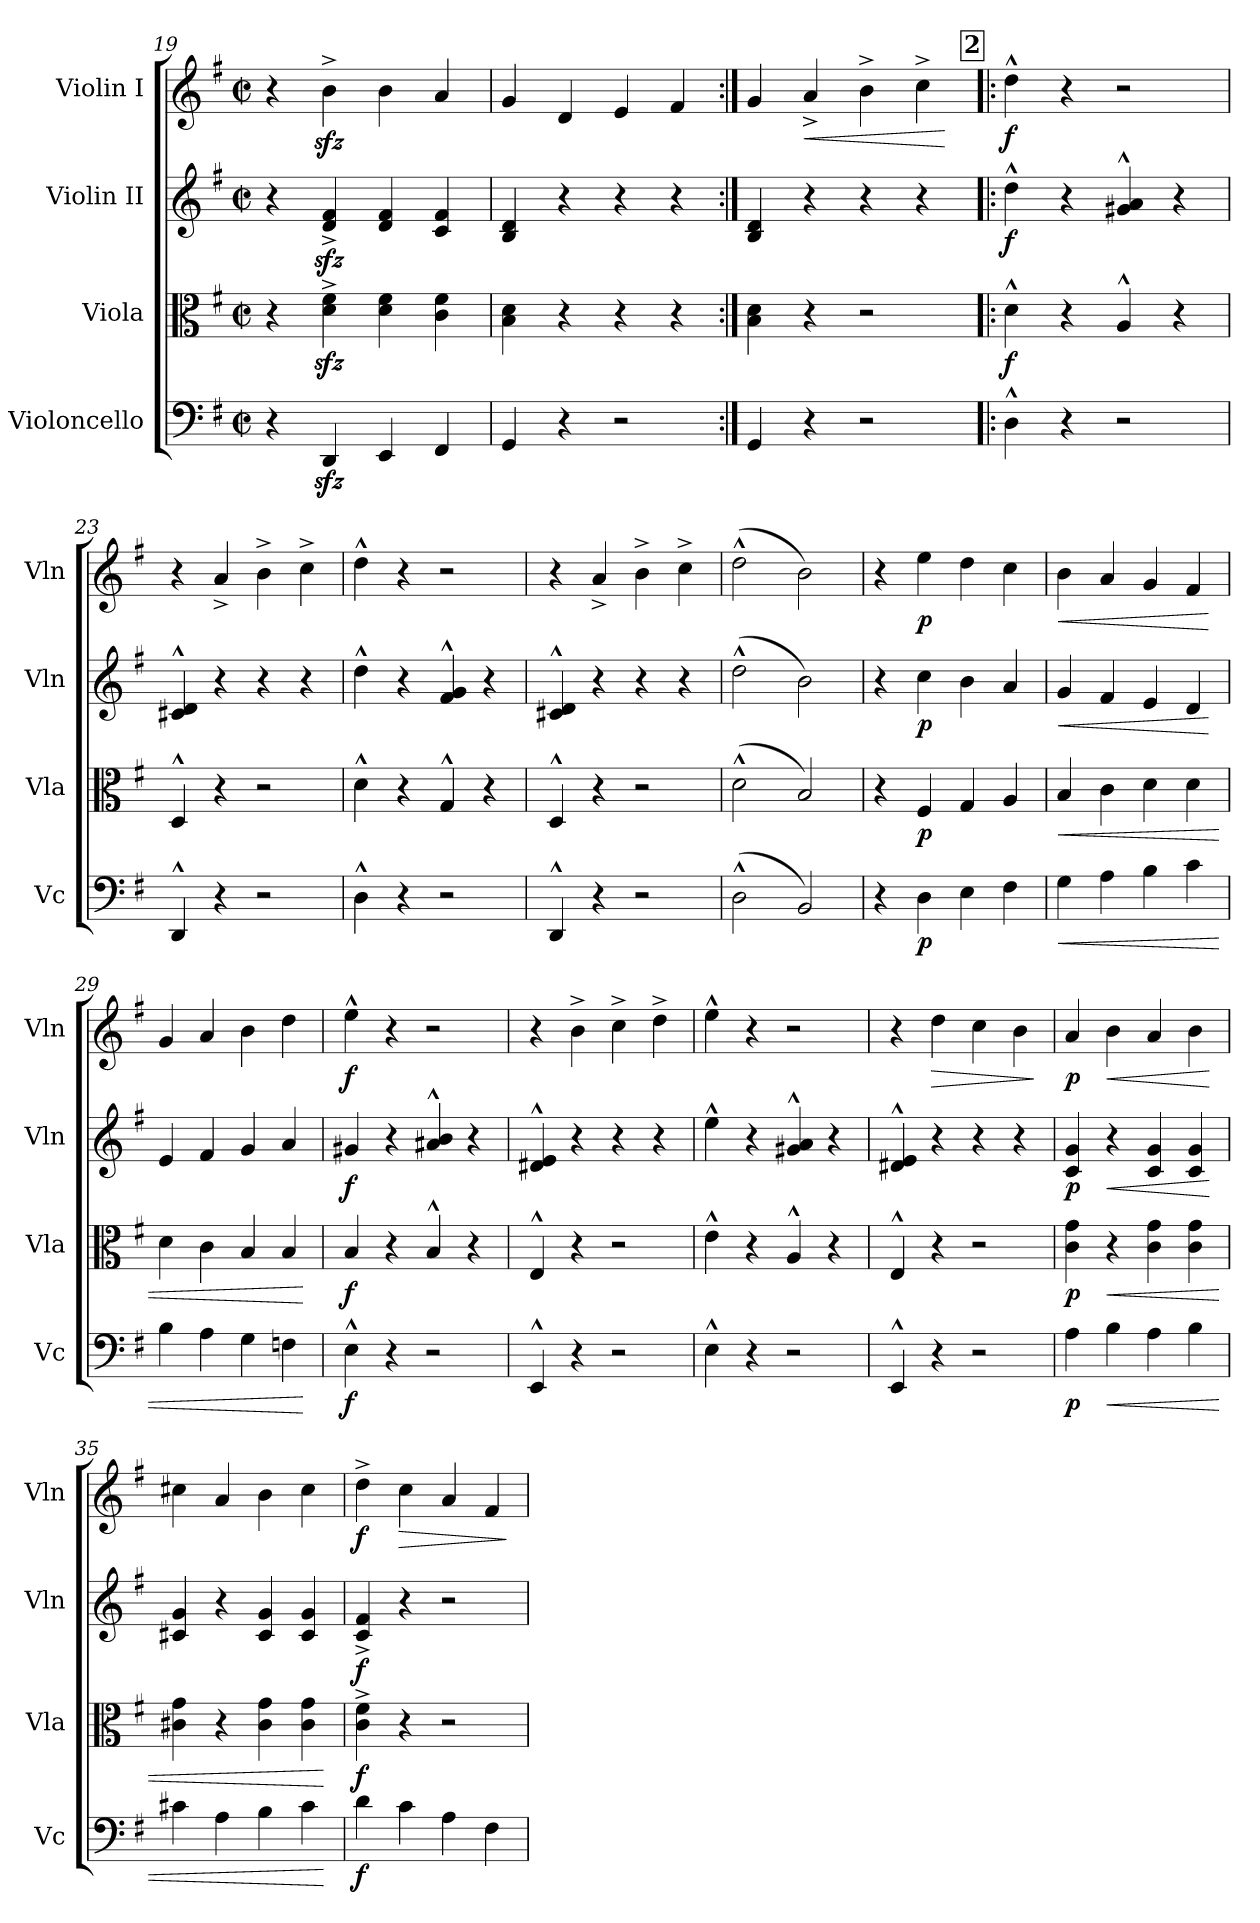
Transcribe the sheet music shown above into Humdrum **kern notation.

**kern	**dynam	**kern	**dynam	**kern	**dynam	**kern	**dynam
*part4	*part4	*part3	*part3	*part2	*part2	*part1	*part1
*staff4	*staff4	*staff3	*staff3	*staff2	*staff2	*staff1	*staff1
*I"Violoncello	*	*I"Viola	*	*I"Violin II	*	*I"Violin I	*
*I'Vc	*	*I'Vla	*	*I'Vln	*	*I'Vln	*
*clefF4	*	*clefC3	*	*clefG2	*	*clefG2	*
*k[f#]	*	*k[f#]	*	*k[f#]	*	*k[f#]	*
*M2/2	*	*M2/2	*	*M2/2	*	*M2/2	*
*met(c|)	*	*met(c|)	*	*met(c|)	*	*met(c|)	*
=19	=19	=19	=19	=19	=19	=19	=19
4r	.	4r	.	4r	.	4r	.
4DDzz</	.	4d\zz<^ 4f#\zz<^	.	4d/zz<^ 4f#/zz<^	.	4bzz<^\	.
4EE/	.	4d\ 4f#\	.	4d/ 4f#/	.	4b\	.
4FF#/	.	4c\ 4f#\	.	4c/ 4f#/	.	4a/	.
=20	=20	=20	=20	=20	=20	=20	=20
4GG/	.	4B\ 4d\	.	4B/ 4d/	.	4g/	.
4r	.	4r	.	4r	.	4d/	.
2r	.	4r	.	4r	.	4e/	.
.	.	4r	.	4r	.	4f#/	.
!!LO:LB:g=z
=21:|!	=21:|!	=21:|!	=21:|!	=21:|!	=21:|!	=21:|!	=21:|!
4GG/	.	4B\ 4d\	.	4B/ 4d/	.	4g/	.
!	!	!	!	!	!	!	!LO:HP:b
4r	.	4r	.	4r	.	4a^/	<
2r	.	2r	.	4r	.	4b^\	.
.	.	.	.	4r	.	4cc^\	.
.	.	.	.	.	.	.	[
!!LO:REH:place=s1:a:B:fs=14:t=2
=22!|:	=22!|:	=22!|:	=22!|:	=22!|:	=22!|:	=22!|:	=22!|:
!	!	!	!LO:DY:b	!	!LO:DY:b	!	!LO:DY:b
4D^^\	.	4d^^\	f	4dd^^\	f	4dd^^\	f
4r	.	4r	.	4r	.	4r	.
2r	.	4A^^/	.	4g#X/^^ 4a/^^	.	2r	.
.	.	4r	.	4r	.	.	.
=23	=23	=23	=23	=23	=23	=23	=23
4DD^^/	.	4D^^/	.	4c#X/^^ 4d/^^	.	4r	.
4r	.	4r	.	4r	.	4a^/	.
2r	.	2r	.	4r	.	4b^\	.
.	.	.	.	4r	.	4cc^\	.
=24	=24	=24	=24	=24	=24	=24	=24
4D^^\	.	4d^^\	.	4dd^^\	.	4dd^^\	.
4r	.	4r	.	4r	.	4r	.
2r	.	4G^^/	.	4f#/^^ 4g/^^	.	2r	.
.	.	4r	.	4r	.	.	.
=25	=25	=25	=25	=25	=25	=25	=25
4DD^^/	.	4D^^/	.	4c#X/^^ 4d/^^	.	4r	.
4r	.	4r	.	4r	.	4a^/	.
2r	.	2r	.	4r	.	4b^\	.
.	.	.	.	4r	.	4cc^\	.
=26	=26	=26	=26	=26	=26	=26	=26
(2D^^\	.	(2d^^\	.	(2dd^^\	.	(2dd^^\	.
2BB/)	.	2B/)	.	2b\)	.	2b\)	.
=27	=27	=27	=27	=27	=27	=27	=27
4r	.	4r	.	4r	.	4r	.
!	!LO:DY:b	!	!LO:DY:b	!	!LO:DY:b	!	!LO:DY:b
4D\	p	4F#/	p	4cc\	p	4ee\	p
4E\	.	4G/	.	4b\	.	4dd\	.
4F#\	.	4A/	.	4a/	.	4cc\	.
=28	=28	=28	=28	=28	=28	=28	=28
!	!LO:HP:b	!	!LO:HP:b	!	!LO:HP:b	!	!LO:HP:b
4G\	<	4B/	<	4g/	<	4b\	<
4A\	.	4c\	.	4f#/	.	4a/	.
4B\	.	4d\	.	4e/	.	4g/	.
4c\	.	4d\	.	4d/	.	4f#/	.
.	.	.	.	.	[	.	[
=29	=29	=29	=29	=29	=29	=29	=29
4B\	.	4d\	.	4e/	.	4g/	.
4A\	.	4c\	.	4f#/	.	4a/	.
4G\	.	4B/	.	4g/	.	4b\	.
4Fn\	.	4B/	.	4a/	.	4dd\	.
.	[	.	[	.	.	.	.
=30	=30	=30	=30	=30	=30	=30	=30
!	!LO:DY:b	!	!LO:DY:b	!	!LO:DY:b	!	!LO:DY:b
4E^^\	f	4B/	f	4g#X/	f	4ee^^\	f
4r	.	4r	.	4r	.	4r	.
2r	.	4B^^/	.	4a#X/^^ 4b/^^	.	2r	.
.	.	4r	.	4r	.	.	.
!!LO:LB:g=z
=31	=31	=31	=31	=31	=31	=31	=31
4EE^^/	.	4E^^/	.	4d#X/^^ 4e/^^	.	4r	.
4r	.	4r	.	4r	.	4b^\	.
2r	.	2r	.	4r	.	4cc^\	.
.	.	.	.	4r	.	4dd^\	.
=32	=32	=32	=32	=32	=32	=32	=32
4E^^\	.	4e^^\	.	4ee^^\	.	4ee^^\	.
4r	.	4r	.	4r	.	4r	.
2r	.	4A^^/	.	4g#X/^^ 4a/^^	.	2r	.
.	.	4r	.	4r	.	.	.
=33	=33	=33	=33	=33	=33	=33	=33
4EE^^/	.	4E^^/	.	4d#X/^^ 4e/^^	.	4r	.
!	!	!	!	!	!	!	!LO:HP:b
4r	.	4r	.	4r	.	4dd\	>
2r	.	2r	.	4r	.	4cc\	.
.	.	.	.	4r	.	4b\	.
.	.	.	.	.	.	.	]
=34	=34	=34	=34	=34	=34	=34	=34
!	!LO:DY:b	!	!LO:DY:b	!	!LO:DY:b	!	!LO:DY:b
4A\	p	4c\ 4g\	p	4c/ 4g/	p	4a/	p
!	!LO:HP:b	!	!LO:HP:b	!	!LO:HP:b	!	!LO:HP:b
4B\	<	4r	<	4r	<	4b\	<
4A\	.	4c\ 4g\	.	4c/ 4g/	.	4a/	.
4B\	.	4c\ 4g\	.	4c/ 4g/	.	4b\	.
.	.	.	.	.	[	.	[
=35	=35	=35	=35	=35	=35	=35	=35
4c#X\	.	4c#X\ 4g\	.	4c#X/ 4g/	.	4cc#X\	.
4A\	.	4r	.	4r	.	4a/	.
4B\	.	4c#\ 4g\	.	4c#/ 4g/	.	4b\	.
4c#\	.	4c#\ 4g\	.	4c#/ 4g/	.	4cc#\	.
.	[	.	[	.	.	.	.
=36	=36	=36	=36	=36	=36	=36	=36
!	!LO:DY:b	!	!LO:DY:b	!	!LO:DY:b	!	!LO:DY:b
4d\	f	4c\^ 4f#\^	f	4c/^ 4f#/^	f	4dd^\	f
!	!	!	!	!	!	!	!LO:HP:b
4c\	.	4r	.	4r	.	4cc\	>
4A\	.	2r	.	2r	.	4a/	.
4F#\	.	.	.	.	.	4f#/	.
.	.	.	.	.	.	.	]
=	=	=	=	=	=	=	=
*-	*-	*-	*-	*-	*-	*-	*-
